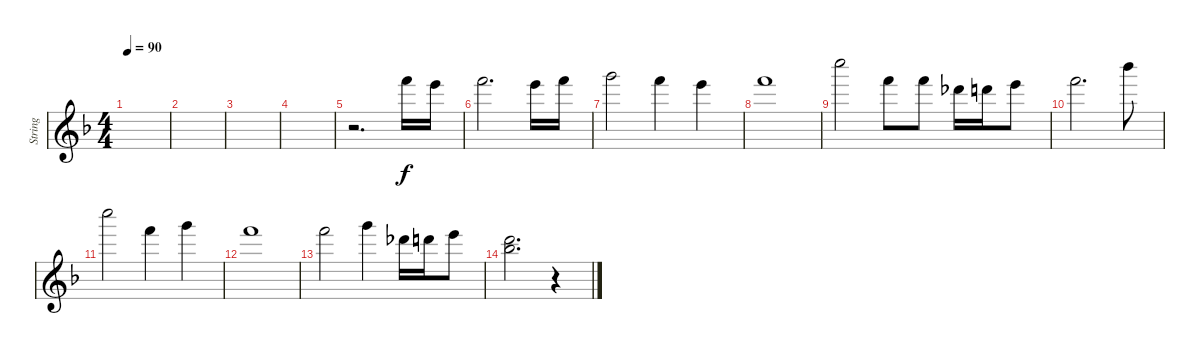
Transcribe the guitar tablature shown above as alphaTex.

\track ("String" "String") {instrument electricbassfinger}
\staff {score}
\tuning (E4 B3 G3 D3 A2 E2 B1) {hide}
\ts (4 4)
\tempo 90
\clef g2
\ks f
|
|
|
|
r.2{d} 13.1.16 12.1.16 |
13.1.2{d} 12.1.16 13.1.16 |
15.1.2 13.1.4 12.1.4 |
13.1.1 |
20.1.2 13.1.8 13.1.8 9.1.16 10.1.16 12.1.8 |
13.1.2{d} 18.1.8 |
20.1.2 13.1.4 15.1.4 |
13.1.1 |
13.1.2 15.1.4 9.1.16 10.1.16 12.1.8 |
(10.1 11.2).2{d} r.4
